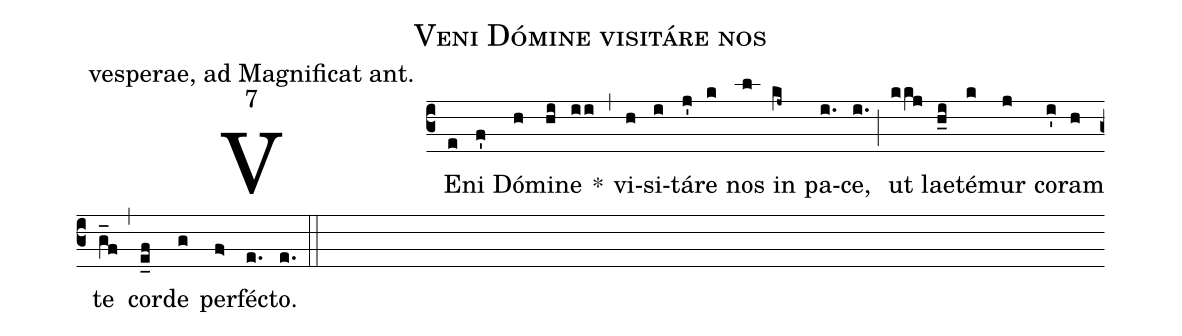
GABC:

name: Veni Dómine visitáre nos;
office-part: vesperae, ad Magnificat ant.;
mode: 7;
%%
% VII.a

(c3)
VE(e)ni(f') Dó(h)mi(hi)ne(ii) *(,)
vi(h)si(i)tá(j')re(k) nos(l) in(kj~) pa(i.)ce,(i.) (;)
ut(k/kj) lae(h_i)té(k)mur(j) co(i')ram(h) te(g_f) (,)
cor(e_f)de(g) per(f>)féc(e.)to.(e.) (::)
